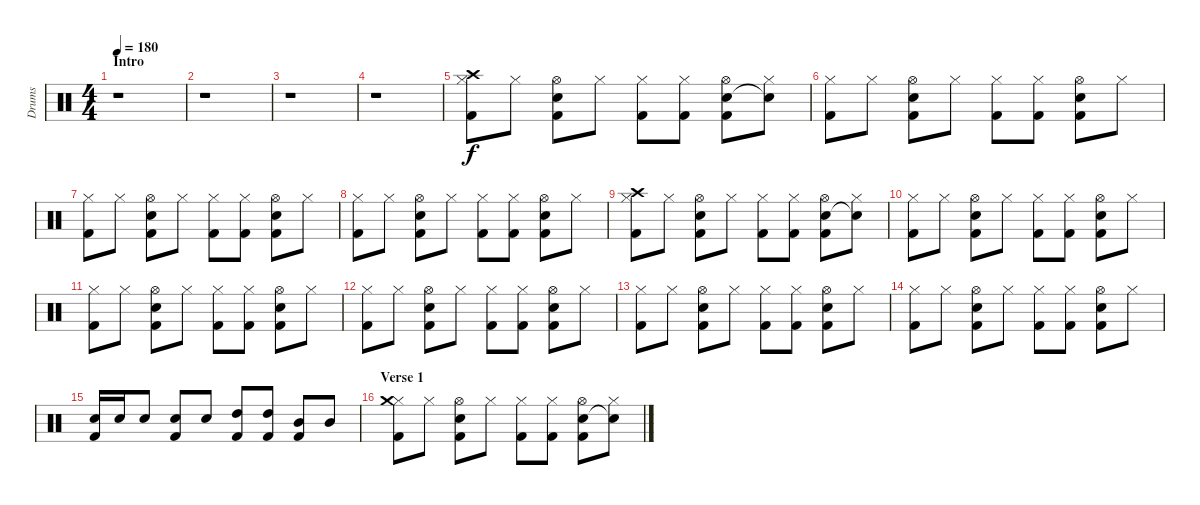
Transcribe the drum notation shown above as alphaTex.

\track ("Drums" "Drums") {instrument percussion}
\staff {score}
\articulation defaults
\ts (4 4)
\section ("" "Intro")
\tempo 180
\clef neutral
\ks c
r.1{dy f} |
r.1 |
r.1 |
r.1 |
("Hi-Hat (closed)" "Crash high (hit)" "Kick (hit) 2").8 "Hi-Hat (closed)".8 ("Hi-Hat (open)" "Electric Snare (hit)" "Kick (hit) 2").8 "Hi-Hat (closed)".8 ("Hi-Hat (closed)" "Kick (hit) 2").8 ("Hi-Hat (closed)" "Kick (hit) 2").8 ("Hi-Hat (open)" "Electric Snare (hit)" "Kick (hit) 2").8 ("Hi-Hat (closed)" "Snare (hit)"{t}).8 |
("Hi-Hat (closed)" "Kick (hit) 2").8 "Hi-Hat (closed)".8 ("Hi-Hat (open)" "Electric Snare (hit)" "Kick (hit) 2").8 "Hi-Hat (closed)".8 ("Hi-Hat (closed)" "Kick (hit) 2").8 ("Hi-Hat (closed)" "Kick (hit) 2").8 ("Hi-Hat (open)" "Electric Snare (hit)" "Kick (hit) 2").8 "Hi-Hat (closed)".8 |
("Hi-Hat (closed)" "Kick (hit) 2").8 "Hi-Hat (closed)".8 ("Hi-Hat (open)" "Electric Snare (hit)" "Kick (hit) 2").8 "Hi-Hat (closed)".8 ("Hi-Hat (closed)" "Kick (hit) 2").8 ("Hi-Hat (closed)" "Kick (hit) 2").8 ("Hi-Hat (open)" "Electric Snare (hit)" "Kick (hit) 2").8 "Hi-Hat (closed)".8 |
("Hi-Hat (closed)" "Kick (hit) 2").8 "Hi-Hat (closed)".8 ("Hi-Hat (open)" "Electric Snare (hit)" "Kick (hit) 2").8 "Hi-Hat (closed)".8 ("Hi-Hat (closed)" "Kick (hit) 2").8 ("Hi-Hat (closed)" "Kick (hit) 2").8 ("Hi-Hat (open)" "Electric Snare (hit)" "Kick (hit) 2").8 "Hi-Hat (closed)".8 |
("Hi-Hat (closed)" "Crash high (hit)" "Kick (hit) 2").8 "Hi-Hat (closed)".8 ("Hi-Hat (open)" "Electric Snare (hit)" "Kick (hit) 2").8 "Hi-Hat (closed)".8 ("Hi-Hat (closed)" "Kick (hit) 2").8 ("Hi-Hat (closed)" "Kick (hit) 2").8 ("Hi-Hat (open)" "Electric Snare (hit)" "Kick (hit) 2").8 ("Hi-Hat (closed)" "Snare (hit)"{t}).8 |
("Hi-Hat (closed)" "Kick (hit) 2").8 "Hi-Hat (closed)".8 ("Hi-Hat (open)" "Electric Snare (hit)" "Kick (hit) 2").8 "Hi-Hat (closed)".8 ("Hi-Hat (closed)" "Kick (hit) 2").8 ("Hi-Hat (closed)" "Kick (hit) 2").8 ("Hi-Hat (open)" "Electric Snare (hit)" "Kick (hit) 2").8 "Hi-Hat (closed)".8 |
("Hi-Hat (closed)" "Kick (hit) 2").8 "Hi-Hat (closed)".8 ("Hi-Hat (open)" "Electric Snare (hit)" "Kick (hit) 2").8 "Hi-Hat (closed)".8 ("Hi-Hat (closed)" "Kick (hit) 2").8 ("Hi-Hat (closed)" "Kick (hit) 2").8 ("Hi-Hat (open)" "Electric Snare (hit)" "Kick (hit) 2").8 "Hi-Hat (closed)".8 |
("Hi-Hat (closed)" "Kick (hit) 2").8 "Hi-Hat (closed)".8 ("Hi-Hat (open)" "Electric Snare (hit)" "Kick (hit) 2").8 "Hi-Hat (closed)".8 ("Hi-Hat (closed)" "Kick (hit) 2").8 ("Hi-Hat (closed)" "Kick (hit) 2").8 ("Hi-Hat (open)" "Electric Snare (hit)" "Kick (hit) 2").8 "Hi-Hat (closed)".8 |
("Hi-Hat (closed)" "Kick (hit) 2").8 "Hi-Hat (closed)".8 ("Hi-Hat (open)" "Electric Snare (hit)" "Kick (hit) 2").8 "Hi-Hat (closed)".8 ("Hi-Hat (closed)" "Kick (hit) 2").8 ("Hi-Hat (closed)" "Kick (hit) 2").8 ("Hi-Hat (open)" "Electric Snare (hit)" "Kick (hit) 2").8 "Hi-Hat (closed)".8 |
("Hi-Hat (closed)" "Kick (hit) 2").8 "Hi-Hat (closed)".8 ("Hi-Hat (open)" "Electric Snare (hit)" "Kick (hit) 2").8 "Hi-Hat (closed)".8 ("Hi-Hat (closed)" "Kick (hit) 2").8 ("Hi-Hat (closed)" "Kick (hit) 2").8 ("Hi-Hat (open)" "Electric Snare (hit)" "Kick (hit) 2").8 "Hi-Hat (closed)".8 |
("Electric Snare (hit)" "Kick (hit) 2").16 "Electric Snare (hit)".16 "Electric Snare (hit)".8 ("Electric Snare (hit)" "Kick (hit) 2").8 "Electric Snare (hit)".8 ("High Tom (hit)" "Kick (hit) 2").8 ("High Tom (hit)" "Kick (hit) 2").8 ("Mid Tom (hit)" "Kick (hit) 2").8 "Mid Tom (hit)".8 |
\section ("" "Verse 1")
("Hi-Hat (closed)" "Crash medium (hit)" "Kick (hit) 2").8 "Hi-Hat (closed)".8 ("Hi-Hat (open)" "Electric Snare (hit)" "Kick (hit) 2").8 "Hi-Hat (closed)".8 ("Hi-Hat (closed)" "Kick (hit) 2").8 ("Hi-Hat (closed)" "Kick (hit) 2").8 ("Hi-Hat (open)" "Electric Snare (hit)" "Kick (hit) 2").8 ("Hi-Hat (closed)" "Snare (hit)"{t}).8
